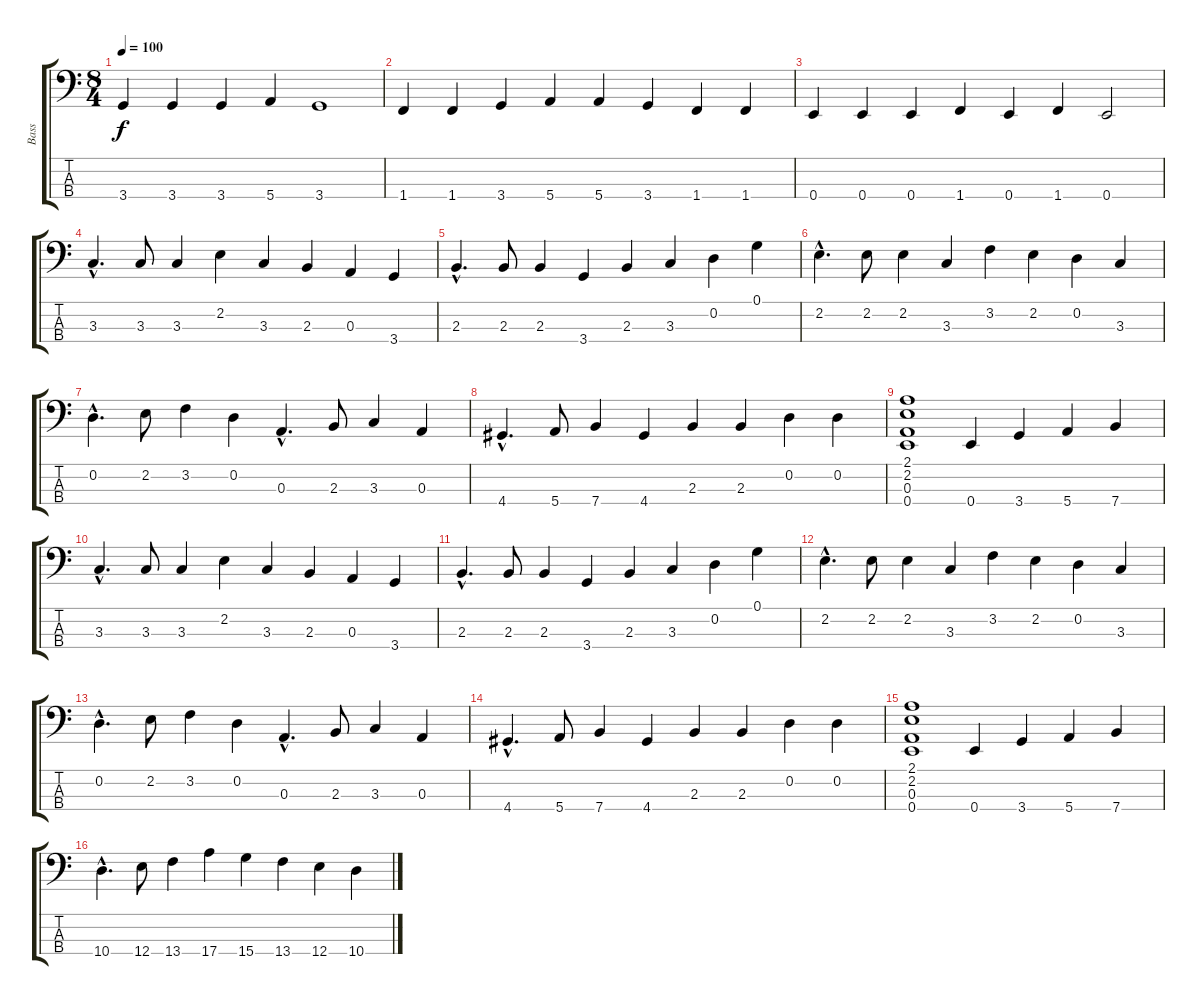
\track ("Bass" "Bass") {instrument electricbassfinger}
\staff {score tabs}
\tuning (G2 D2 A1 E1) {hide}
\ts (8 4)
\tempo 100
\clef f4
\ks c
3.4.4{dy f} 3.4.4 3.4.4 5.4.4 3.4.1 |
1.4.4 1.4.4 3.4.4 5.4.4 5.4.4 3.4.4 1.4.4 1.4.4 |
0.4.4 0.4.4 0.4.4 1.4.4 0.4.4 1.4.4 0.4.2 |
3.3{hac}.4{d} 3.3.8 3.3.4 2.2.4 3.3.4 2.3.4 0.3.4 3.4.4 |
2.3{hac}.4{d} 2.3.8 2.3.4 3.4.4 2.3.4 3.3.4 0.2.4 0.1.4 |
2.2{hac}.4{d} 2.2.8 2.2.4 3.3.4 3.2.4 2.2.4 0.2.4 3.3.4 |
0.2{hac}.4{d} 2.2.8 3.2.4 0.2.4 0.3{hac}.4{d} 2.3.8 3.3.4 0.3.4 |
4.4{hac}.4{d} 5.4.8 7.4.4 4.4.4 2.3.4 2.3.4 0.2.4 0.2.4 |
(2.1 2.2 0.3 0.4).1 0.4.4 3.4.4 5.4.4 7.4.4 |
3.3{hac}.4{d} 3.3.8 3.3.4 2.2.4 3.3.4 2.3.4 0.3.4 3.4.4 |
2.3{hac}.4{d} 2.3.8 2.3.4 3.4.4 2.3.4 3.3.4 0.2.4 0.1.4 |
2.2{hac}.4{d} 2.2.8 2.2.4 3.3.4 3.2.4 2.2.4 0.2.4 3.3.4 |
0.2{hac}.4{d} 2.2.8 3.2.4 0.2.4 0.3{hac}.4{d} 2.3.8 3.3.4 0.3.4 |
4.4{hac}.4{d} 5.4.8 7.4.4 4.4.4 2.3.4 2.3.4 0.2.4 0.2.4 |
(2.1 2.2 0.3 0.4).1 0.4.4 3.4.4 5.4.4 7.4.4 |
10.4{hac}.4{d} 12.4.8 13.4.4 17.4.4 15.4.4 13.4.4 12.4.4 10.4.4
